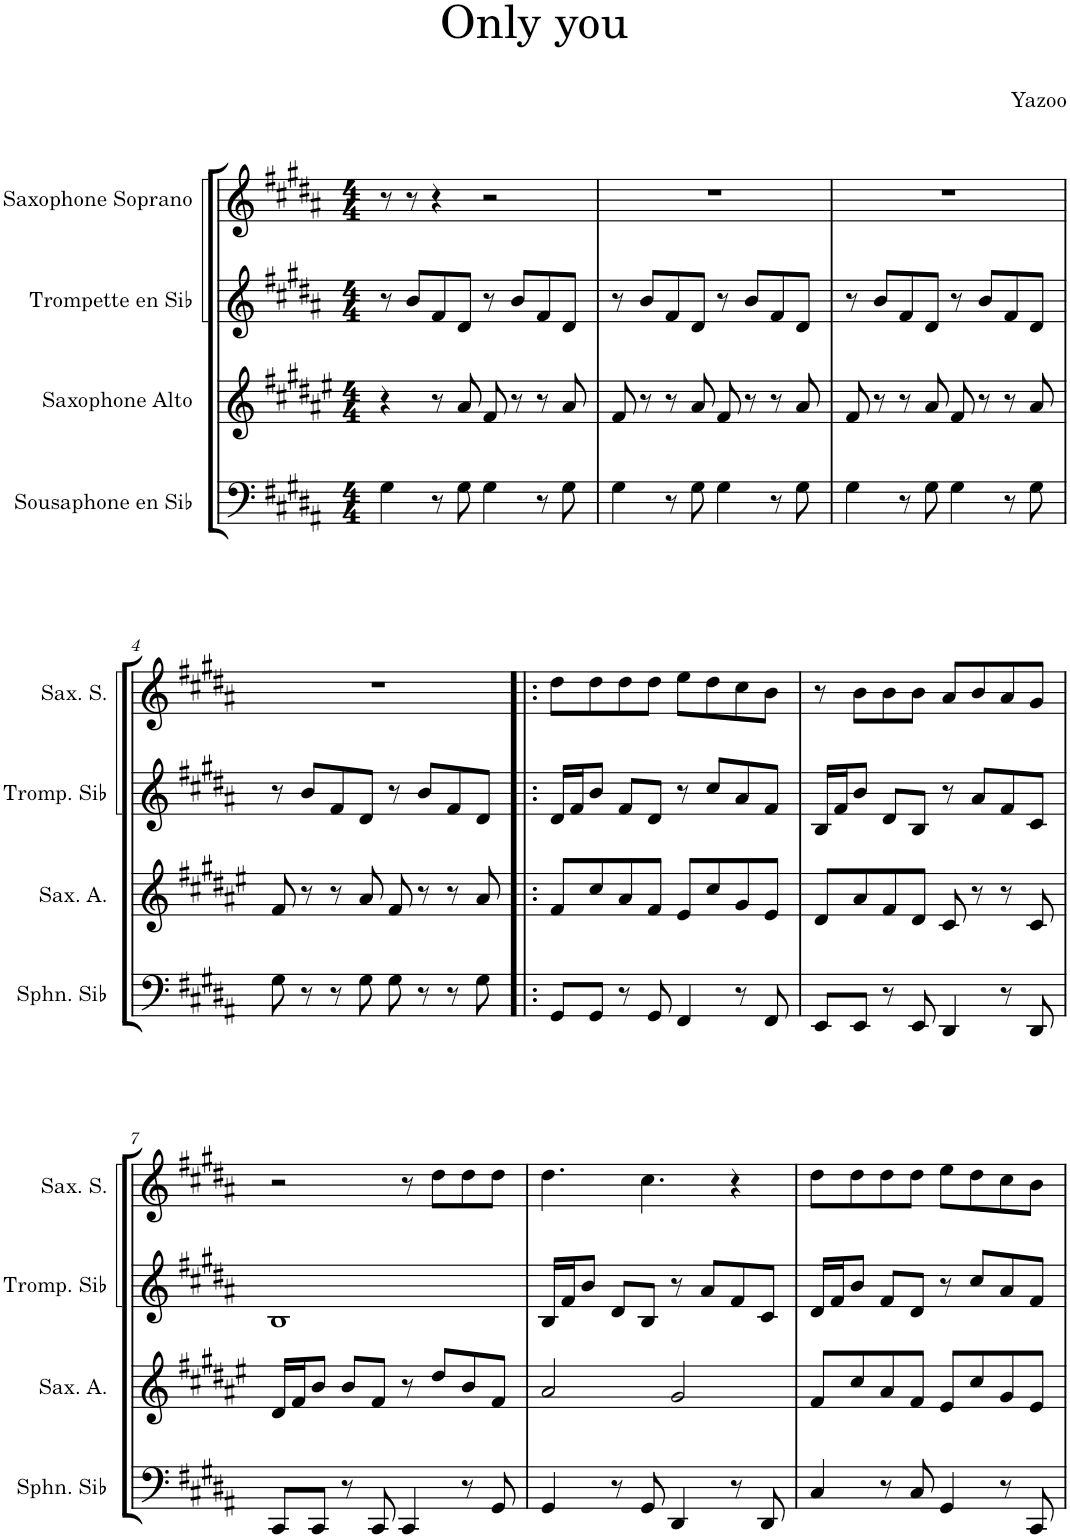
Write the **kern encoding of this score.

**kern	**kern	**kern	**kern
*part4	*part3	*part2	*part1
*staff4	*staff3	*staff2	*staff1
*I"Sousaphone en Sib	*I"Saxophone Alto	*I"Trompette en Sib	*I"Saxophone Soprano
*I'Sphn. Sib	*I'Sax. A.	*I'Tromp. Sib	*I'Sax. S.
*clefF4	*clefG2	*clefG2	*clefG2
*Trd8c14	*Trd5c9	*Trd1c2	*Trd1c2
*k[f#c#g#d#a#]	*k[f#c#g#d#a#e#]	*k[f#c#g#d#a#]	*k[f#c#g#d#a#]
*M4/4	*M4/4	*M4/4	*M4/4
=1	=1	=1	=1
4G#\	4r	8r	8r
.	.	8b/L	8r
8r	8r	8f#/	4r
8G#\	8a#/	8d#/J	.
4G#\	8f#/	8r	2r
.	8r	8b/L	.
8r	8r	8f#/	.
8G#\	8a#/	8d#/J	.
=2	=2	=2	=2
4G#\	8f#/	8r	1r
.	8r	8b/L	.
8r	8r	8f#/	.
8G#\	8a#/	8d#/J	.
4G#\	8f#/	8r	.
.	8r	8b/L	.
8r	8r	8f#/	.
8G#\	8a#/	8d#/J	.
=3	=3	=3	=3
4G#\	8f#/	8r	1r
.	8r	8b/L	.
8r	8r	8f#/	.
8G#\	8a#/	8d#/J	.
4G#\	8f#/	8r	.
.	8r	8b/L	.
8r	8r	8f#/	.
8G#\	8a#/	8d#/J	.
!!LO:LB:g=z
=4	=4	=4	=4
8G#\	8f#/	8r	1r
8r	8r	8b/L	.
8r	8r	8f#/	.
8G#\	8a#/	8d#/J	.
8G#\	8f#/	8r	.
8r	8r	8b/L	.
8r	8r	8f#/	.
8G#\	8a#/	8d#/J	.
=5!|:	=5!|:	=5!|:	=5!|:
8GG#/L	8f#/L	16d#/LL	8dd#\L
.	.	16f#/J	.
8GG#/J	8cc#/	8b/J	8dd#\
8r	8a#/	8f#/L	8dd#\
8GG#/	8f#/J	8d#/J	8dd#\J
4FF#/	8e#/L	8r	8ee\L
.	8cc#/	8cc#/L	8dd#\
8r	8g#/	8a#/	8cc#\
8FF#/	8e#/J	8f#/J	8b\J
=6	=6	=6	=6
8EE/L	8d#/L	16B/LL	8r
.	.	16f#/J	.
8EE/J	8a#/	8b/J	8b\L
8r	8f#/	8d#/L	8b\
8EE/	8d#/J	8B/J	8b\J
4DD#/	8c#/	8r	8a#/L
.	8r	8a#/L	8b/
8r	8r	8f#/	8a#/
8DD#/	8c#/	8c#/J	8g#/J
!!LO:LB:g=z
=7	=7	=7	=7
8CC#/L	16d#/LL	1B	2r
.	16f#/J	.	.
8CC#/J	8b/J	.	.
8r	8b/L	.	.
8CC#/	8f#/J	.	.
4CC#/	8r	.	8r
.	8dd#/L	.	8dd#\L
8r	8b/	.	8dd#\
8GG#/	8f#/J	.	8dd#\J
=8	=8	=8	=8
4GG#/	2a#/	16B/LL	4.dd#\
.	.	16f#/J	.
.	.	8b/J	.
8r	.	8d#/L	.
8GG#/	.	8B/J	4.cc#\
4DD#/	2g#/	8r	.
.	.	8a#/L	.
8r	.	8f#/	4r
8DD#/	.	8c#/J	.
=9	=9	=9	=9
4C#/	8f#/L	16d#/LL	8dd#\L
.	.	16f#/J	.
.	8cc#/	8b/J	8dd#\
8r	8a#/	8f#/L	8dd#\
8C#/	8f#/J	8d#/J	8dd#\J
4GG#/	8e#/L	8r	8ee\L
.	8cc#/	8cc#/L	8dd#\
8r	8g#/	8a#/	8cc#\
8CC#/	8e#/J	8f#/J	8b\J
=	=	=	=
*-	*-	*-	*-
